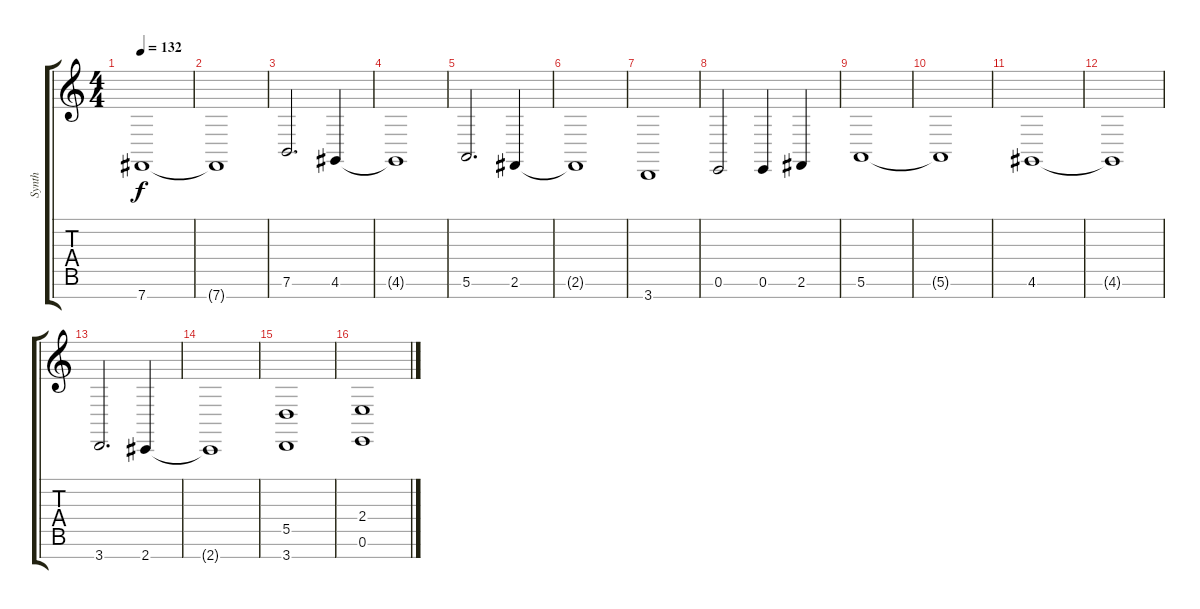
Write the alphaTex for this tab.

\track ("Synth" "Synth") {instrument synthstrings1}
\staff {score tabs}
\tuning (E4 B3 G3 D3 A2 E2 B1) {hide}
\ts (4 4)
\tempo 132
\clef g2
\ks c
7.7.1{dy f} |
7.7{t}.1 |
7.6.2{d} 4.6.4 |
4.6{t}.1 |
5.6.2{d} 2.6.4 |
2.6{t}.1 |
3.7.1 |
0.6.2 0.6.4 2.6.4 |
5.6.1 |
5.6{t}.1 |
4.6.1 |
4.6{t}.1 |
3.7.2{d} 2.7.4 |
2.7{t}.1 |
(5.5 3.7).1 |
(2.4 0.6).1
